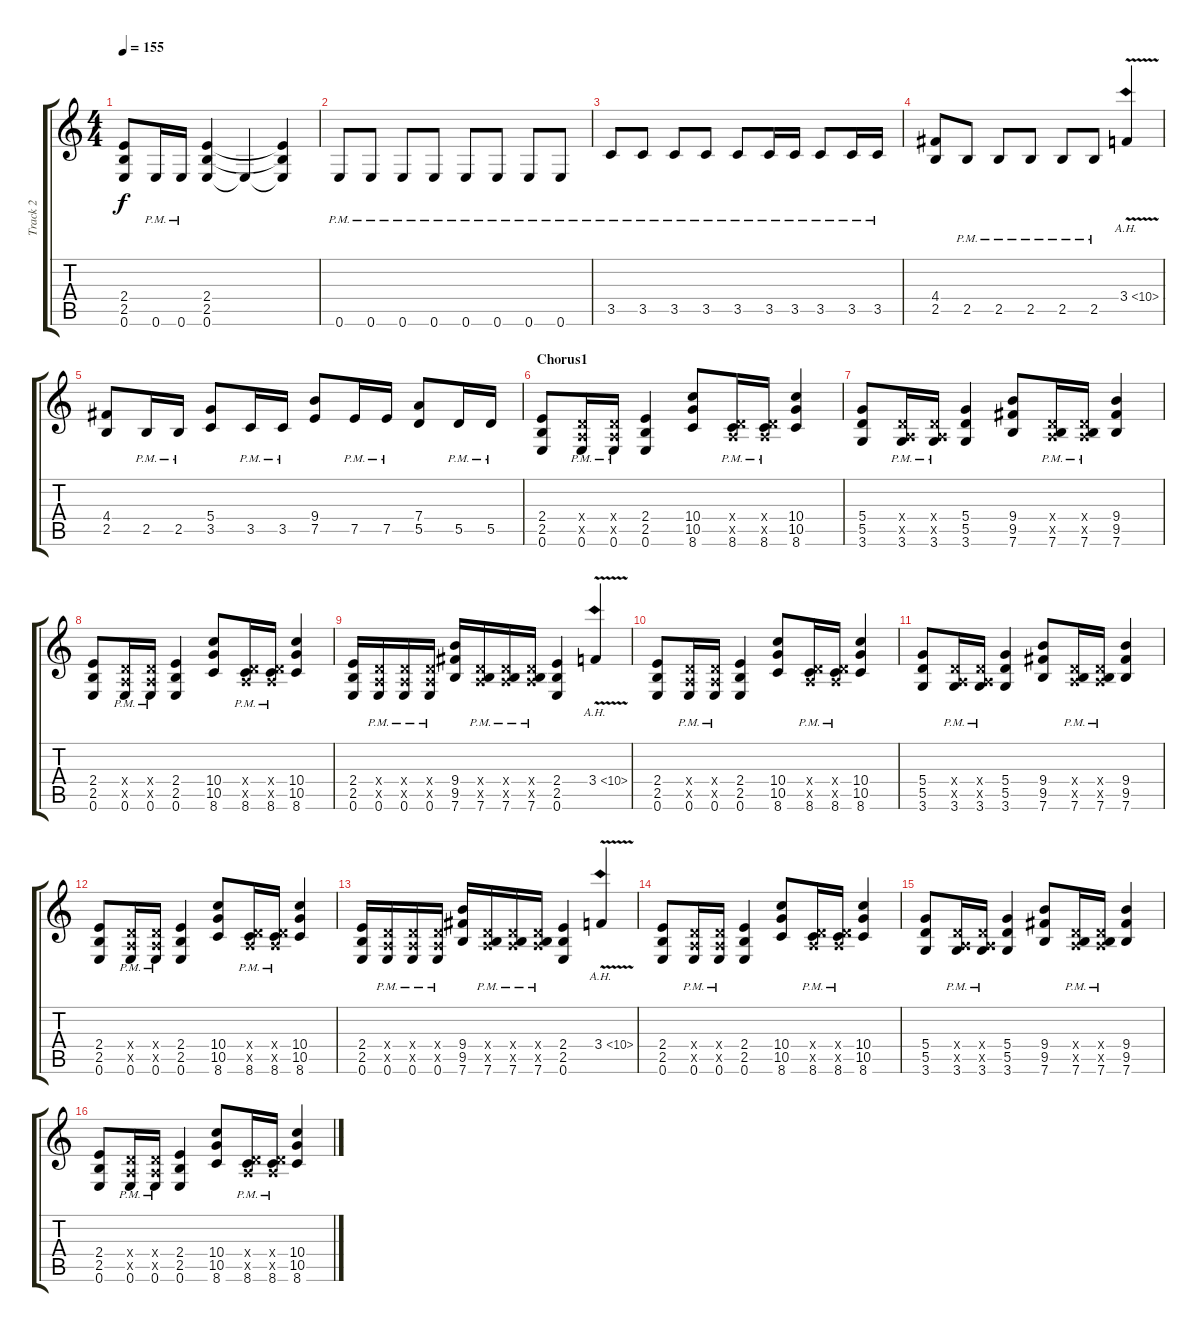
\track ("Track 2" "Track 2") {instrument distortionguitar}
\staff {score tabs}
\tuning (E4 B3 G3 D3 A2 E2) {hide}
\ts (4 4)
\tempo 155
\clef g2
\ks c
(2.4 2.5 0.6).8{dy f} 0.6{pm}.16 0.6{pm}.16 (2.4 2.5 0.6).4 0.6{t}.4 (2.4{t} 2.5{t} 0.6{t}).4 |
0.6{pm}.8 0.6{pm}.8 0.6{pm}.8 0.6{pm}.8 0.6{pm}.8 0.6{pm}.8 0.6{pm}.8 0.6{pm}.8 |
3.5{pm}.8 3.5{pm}.8 3.5{pm}.8 3.5{pm}.8 3.5{pm}.8 3.5{pm}.16 3.5{pm}.16 3.5{pm}.8 3.5{pm}.16 3.5{pm}.16 |
(4.4 2.5).8 2.5{pm}.8 2.5{pm}.8 2.5{pm}.8 2.5{pm}.8 2.5{pm}.8 3.4{ah 7 v}.4 |
(4.4 2.5).8 2.5{pm}.16 2.5{pm}.16 (5.4 3.5).8 3.5{pm}.16 3.5{pm}.16 (9.4 7.5).8 7.5{pm}.16 7.5{pm}.16 (7.4 5.5).8 5.5{pm}.16 5.5{pm}.16 |
\section ("" "Chorus1")
(2.4 2.5 0.6).8 (0.4{x} 0.5{x} 0.6{pm}).16 (0.4{x} 0.5{x} 0.6{pm}).16 (2.4 2.5 0.6).4 (10.4 10.5 8.6).8 (0.4{x} 0.5{x} 8.6{pm}).16 (0.4{x} 0.5{x} 8.6{pm}).16 (10.4 10.5 8.6).4 |
(5.4 5.5 3.6).8 (0.4{x} 0.5{x} 3.6{pm}).16 (0.4{x} 0.5{x} 3.6{pm}).16 (5.4 5.5 3.6).4 (9.4 9.5 7.6).8 (0.4{x} 0.5{x} 7.6{pm}).16 (0.4{x} 0.5{x} 7.6{pm}).16 (9.4 9.5 7.6).4 |
(2.4 2.5 0.6).8 (0.4{x} 0.5{x} 0.6{pm}).16 (0.4{x} 0.5{x} 0.6{pm}).16 (2.4 2.5 0.6).4 (10.4 10.5 8.6).8 (0.4{x} 0.5{x} 8.6{pm}).16 (0.4{x} 0.5{x} 8.6{pm}).16 (10.4 10.5 8.6).4 |
(2.4 2.5 0.6).16 (0.4{x} 0.5{x} 0.6{pm}).16 (0.4{x} 0.5{x} 0.6{pm}).16 (0.4{x} 0.5{x} 0.6{pm}).16 (9.4 9.5 7.6).16 (0.4{x} 0.5{x} 7.6{pm}).16 (0.4{x} 0.5{x} 7.6{pm}).16 (0.4{x} 0.5{x} 7.6{pm}).16 (2.4 2.5 0.6).4 3.4{ah 7 v}.4 |
(2.4 2.5 0.6).8 (0.4{x} 0.5{x} 0.6{pm}).16 (0.4{x} 0.5{x} 0.6{pm}).16 (2.4 2.5 0.6).4 (10.4 10.5 8.6).8 (0.4{x} 0.5{x} 8.6{pm}).16 (0.4{x} 0.5{x} 8.6{pm}).16 (10.4 10.5 8.6).4 |
(5.4 5.5 3.6).8 (0.4{x} 0.5{x} 3.6{pm}).16 (0.4{x} 0.5{x} 3.6{pm}).16 (5.4 5.5 3.6).4 (9.4 9.5 7.6).8 (0.4{x} 0.5{x} 7.6{pm}).16 (0.4{x} 0.5{x} 7.6{pm}).16 (9.4 9.5 7.6).4 |
(2.4 2.5 0.6).8 (0.4{x} 0.5{x} 0.6{pm}).16 (0.4{x} 0.5{x} 0.6{pm}).16 (2.4 2.5 0.6).4 (10.4 10.5 8.6).8 (0.4{x} 0.5{x} 8.6{pm}).16 (0.4{x} 0.5{x} 8.6{pm}).16 (10.4 10.5 8.6).4 |
(2.4 2.5 0.6).16 (0.4{x} 0.5{x} 0.6{pm}).16 (0.4{x} 0.5{x} 0.6{pm}).16 (0.4{x} 0.5{x} 0.6{pm}).16 (9.4 9.5 7.6).16 (0.4{x} 0.5{x} 7.6{pm}).16 (0.4{x} 0.5{x} 7.6{pm}).16 (0.4{x} 0.5{x} 7.6{pm}).16 (2.4 2.5 0.6).4 3.4{ah 7 v}.4 |
(2.4 2.5 0.6).8 (0.4{x} 0.5{x} 0.6{pm}).16 (0.4{x} 0.5{x} 0.6{pm}).16 (2.4 2.5 0.6).4 (10.4 10.5 8.6).8 (0.4{x} 0.5{x} 8.6{pm}).16 (0.4{x} 0.5{x} 8.6{pm}).16 (10.4 10.5 8.6).4 |
(5.4 5.5 3.6).8 (0.4{x} 0.5{x} 3.6{pm}).16 (0.4{x} 0.5{x} 3.6{pm}).16 (5.4 5.5 3.6).4 (9.4 9.5 7.6).8 (0.4{x} 0.5{x} 7.6{pm}).16 (0.4{x} 0.5{x} 7.6{pm}).16 (9.4 9.5 7.6).4 |
(2.4 2.5 0.6).8 (0.4{x} 0.5{x} 0.6{pm}).16 (0.4{x} 0.5{x} 0.6{pm}).16 (2.4 2.5 0.6).4 (10.4 10.5 8.6).8 (0.4{x} 0.5{x} 8.6{pm}).16 (0.4{x} 0.5{x} 8.6{pm}).16 (10.4 10.5 8.6).4
